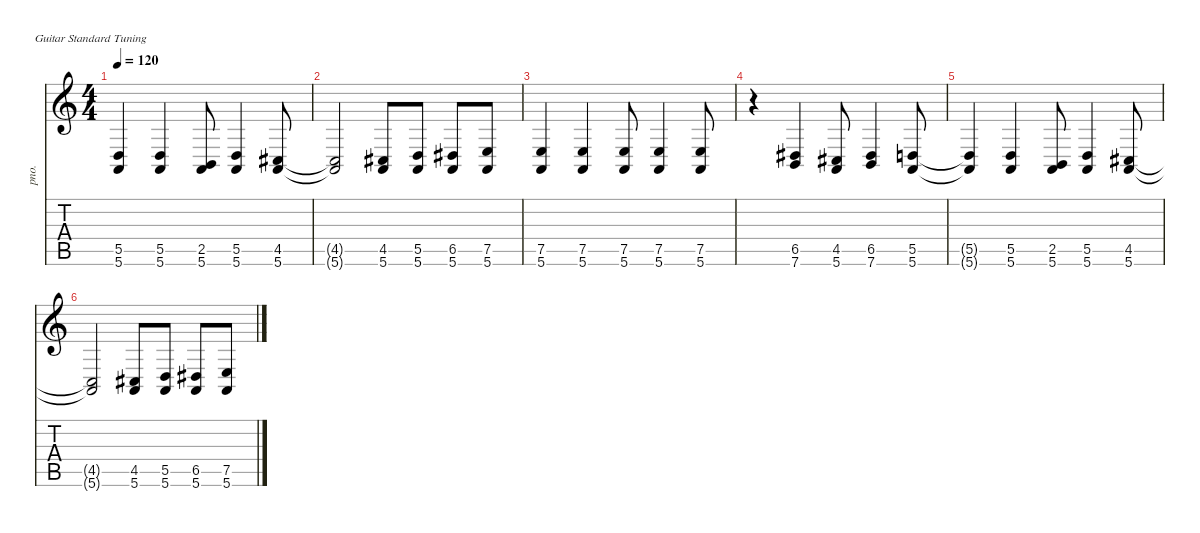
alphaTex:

\defaultSystemsLayout 4
\hideDynamics
\bracketExtendMode nobrackets
\otherSystemsTrackNameOrientation horizontal
\track ("John - Piano" "pno.") {instrument brightacousticpiano}
\staff {score tabs}
\tuning (E4 B3 G3 D3 A2 E2)
\ts (4 4)
\tempo 120
\clef g2
\ks c
(5.5{t} 5.6{t}).4{dy f} (5.5 5.6).4{dy ff} (2.5 5.6).8 (5.5 5.6).4 (4.5{acc #} 5.6).8 |
(4.5{t acc #} 5.6{t}).2{dy f} (4.5{acc #} 5.6).8{dy ff} (5.5 5.6).8 (6.5{acc #} 5.6).8 (7.5 5.6).8 |
(7.5 5.6).4 (7.5 5.6).4 (7.5 5.6).8 (7.5 5.6).4 (7.5 5.6).8 |
r.4 (6.5{acc #} 7.6).4 (4.5{acc #} 5.6).8 (6.5{acc #} 7.6).4 (5.5 5.6).8 |
(5.5{t} 5.6{t}).4{dy f} (5.5 5.6).4{dy ff} (2.5 5.6).8 (5.5 5.6).4 (4.5{acc #} 5.6).8 |
(4.5{t acc #} 5.6{t}).2{dy f} (4.5{acc #} 5.6).8{dy ff} (5.5 5.6).8 (6.5{acc #} 5.6).8 (7.5 5.6).8
